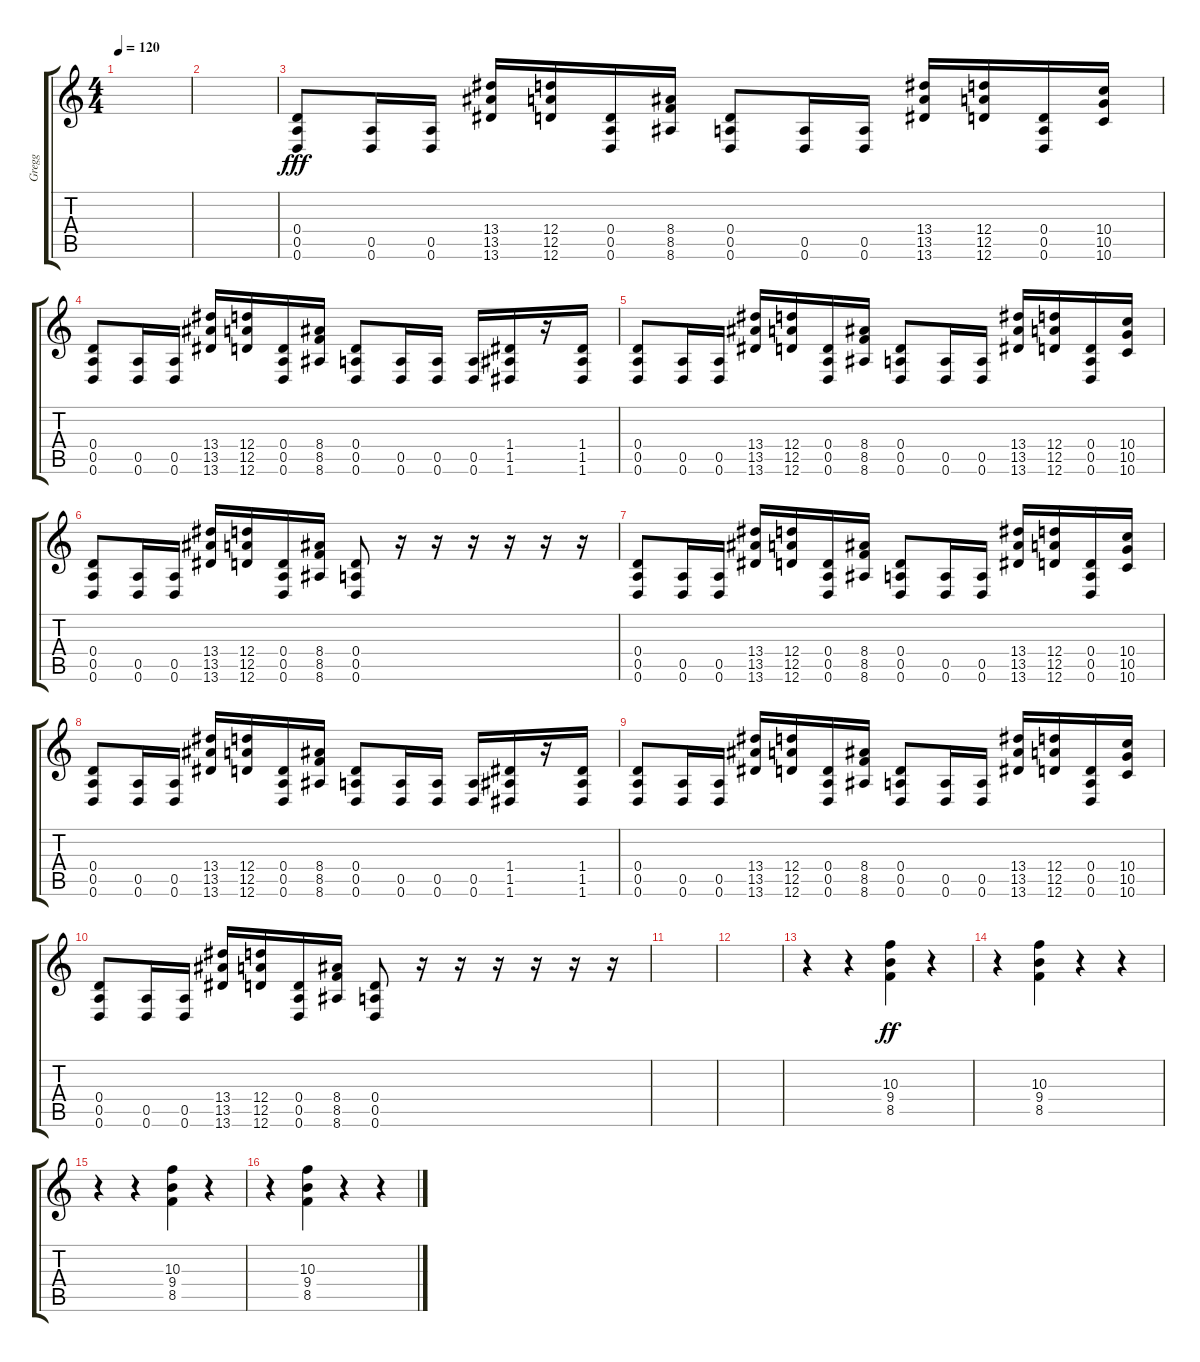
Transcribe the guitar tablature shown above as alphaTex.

\track ("Gregg" "Gregg") {instrument distortionguitar}
\staff {score tabs}
\tuning (E4 B3 G3 D3 A2 D2) {hide}
\ts (4 4)
\tempo 120
\clef g2
\ks c
|
|
(0.4 0.5 0.6).8{dy fff} (0.5 0.6).16 (0.5 0.6).16 (13.4 13.5 13.6).16 (12.4 12.5 12.6).16 (0.4 0.5 0.6).16 (8.4 8.5 8.6).16 (0.4 0.5 0.6).8 (0.5 0.6).16 (0.5 0.6).16 (13.4 13.5 13.6).16 (12.4 12.5 12.6).16 (0.4 0.5 0.6).16 (10.4 10.5 10.6).16 |
(0.4 0.5 0.6).8 (0.5 0.6).16 (0.5 0.6).16 (13.4 13.5 13.6).16 (12.4 12.5 12.6).16 (0.4 0.5 0.6).16 (8.4 8.5 8.6).16 (0.4 0.5 0.6).8 (0.5 0.6).16 (0.5 0.6).16 (0.5 0.6).16 (1.4 1.5 1.6).16 r.16 (1.4 1.5 1.6).16 |
(0.4 0.5 0.6).8 (0.5 0.6).16 (0.5 0.6).16 (13.4 13.5 13.6).16 (12.4 12.5 12.6).16 (0.4 0.5 0.6).16 (8.4 8.5 8.6).16 (0.4 0.5 0.6).8 (0.5 0.6).16 (0.5 0.6).16 (13.4 13.5 13.6).16 (12.4 12.5 12.6).16 (0.4 0.5 0.6).16 (10.4 10.5 10.6).16 |
(0.4 0.5 0.6).8 (0.5 0.6).16 (0.5 0.6).16 (13.4 13.5 13.6).16 (12.4 12.5 12.6).16 (0.4 0.5 0.6).16 (8.4 8.5 8.6).16 (0.4 0.5 0.6).8 r.16 r.16 r.16 r.16 r.16 r.16 |
(0.4 0.5 0.6).8 (0.5 0.6).16 (0.5 0.6).16 (13.4 13.5 13.6).16 (12.4 12.5 12.6).16 (0.4 0.5 0.6).16 (8.4 8.5 8.6).16 (0.4 0.5 0.6).8 (0.5 0.6).16 (0.5 0.6).16 (13.4 13.5 13.6).16 (12.4 12.5 12.6).16 (0.4 0.5 0.6).16 (10.4 10.5 10.6).16 |
(0.4 0.5 0.6).8 (0.5 0.6).16 (0.5 0.6).16 (13.4 13.5 13.6).16 (12.4 12.5 12.6).16 (0.4 0.5 0.6).16 (8.4 8.5 8.6).16 (0.4 0.5 0.6).8 (0.5 0.6).16 (0.5 0.6).16 (0.5 0.6).16 (1.4 1.5 1.6).16 r.16 (1.4 1.5 1.6).16 |
(0.4 0.5 0.6).8 (0.5 0.6).16 (0.5 0.6).16 (13.4 13.5 13.6).16 (12.4 12.5 12.6).16 (0.4 0.5 0.6).16 (8.4 8.5 8.6).16 (0.4 0.5 0.6).8 (0.5 0.6).16 (0.5 0.6).16 (13.4 13.5 13.6).16 (12.4 12.5 12.6).16 (0.4 0.5 0.6).16 (10.4 10.5 10.6).16 |
(0.4 0.5 0.6).8 (0.5 0.6).16 (0.5 0.6).16 (13.4 13.5 13.6).16 (12.4 12.5 12.6).16 (0.4 0.5 0.6).16 (8.4 8.5 8.6).16 (0.4 0.5 0.6).8 r.16 r.16 r.16 r.16 r.16 r.16 |
|
|
r.4 r.4 (10.3 9.4 8.5).4{dy ff} r.4 |
r.4 (10.3 9.4 8.5).4 r.4 r.4 |
r.4 r.4 (10.3 9.4 8.5).4 r.4 |
r.4 (10.3 9.4 8.5).4 r.4 r.4
